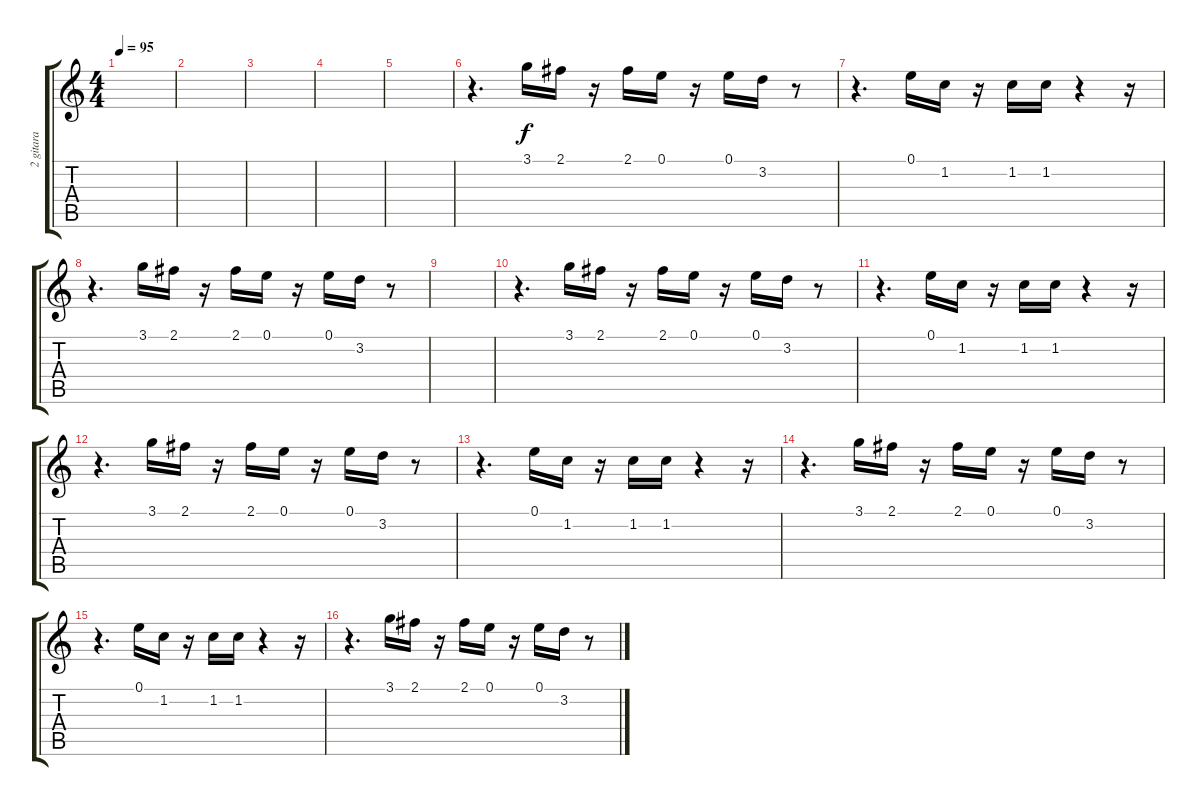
\track ("2 gitara" "2 gitara") {instrument electricguitarjazz}
\staff {score tabs}
\tuning (E4 B3 G3 D3 A2 E2) {hide}
\ts (4 4)
\tempo 95
\clef g2
\ks c
|
|
|
|
|
r.4{d} 3.1.16 2.1.16 r.16 2.1.16 0.1.16 r.16 0.1.16 3.2.16 r.8 |
r.4{d} 0.1.16 1.2.16 r.16 1.2.16 1.2.16 r.4 r.16 |
r.4{d} 3.1.16 2.1.16 r.16 2.1.16 0.1.16 r.16 0.1.16 3.2.16 r.8 |
|
r.4{d} 3.1.16 2.1.16 r.16 2.1.16 0.1.16 r.16 0.1.16 3.2.16 r.8 |
r.4{d} 0.1.16 1.2.16 r.16 1.2.16 1.2.16 r.4 r.16 |
r.4{d} 3.1.16 2.1.16 r.16 2.1.16 0.1.16 r.16 0.1.16 3.2.16 r.8 |
r.4{d} 0.1.16 1.2.16 r.16 1.2.16 1.2.16 r.4 r.16 |
r.4{d} 3.1.16 2.1.16 r.16 2.1.16 0.1.16 r.16 0.1.16 3.2.16 r.8 |
r.4{d} 0.1.16 1.2.16 r.16 1.2.16 1.2.16 r.4 r.16 |
r.4{d} 3.1.16 2.1.16 r.16 2.1.16 0.1.16 r.16 0.1.16 3.2.16 r.8
